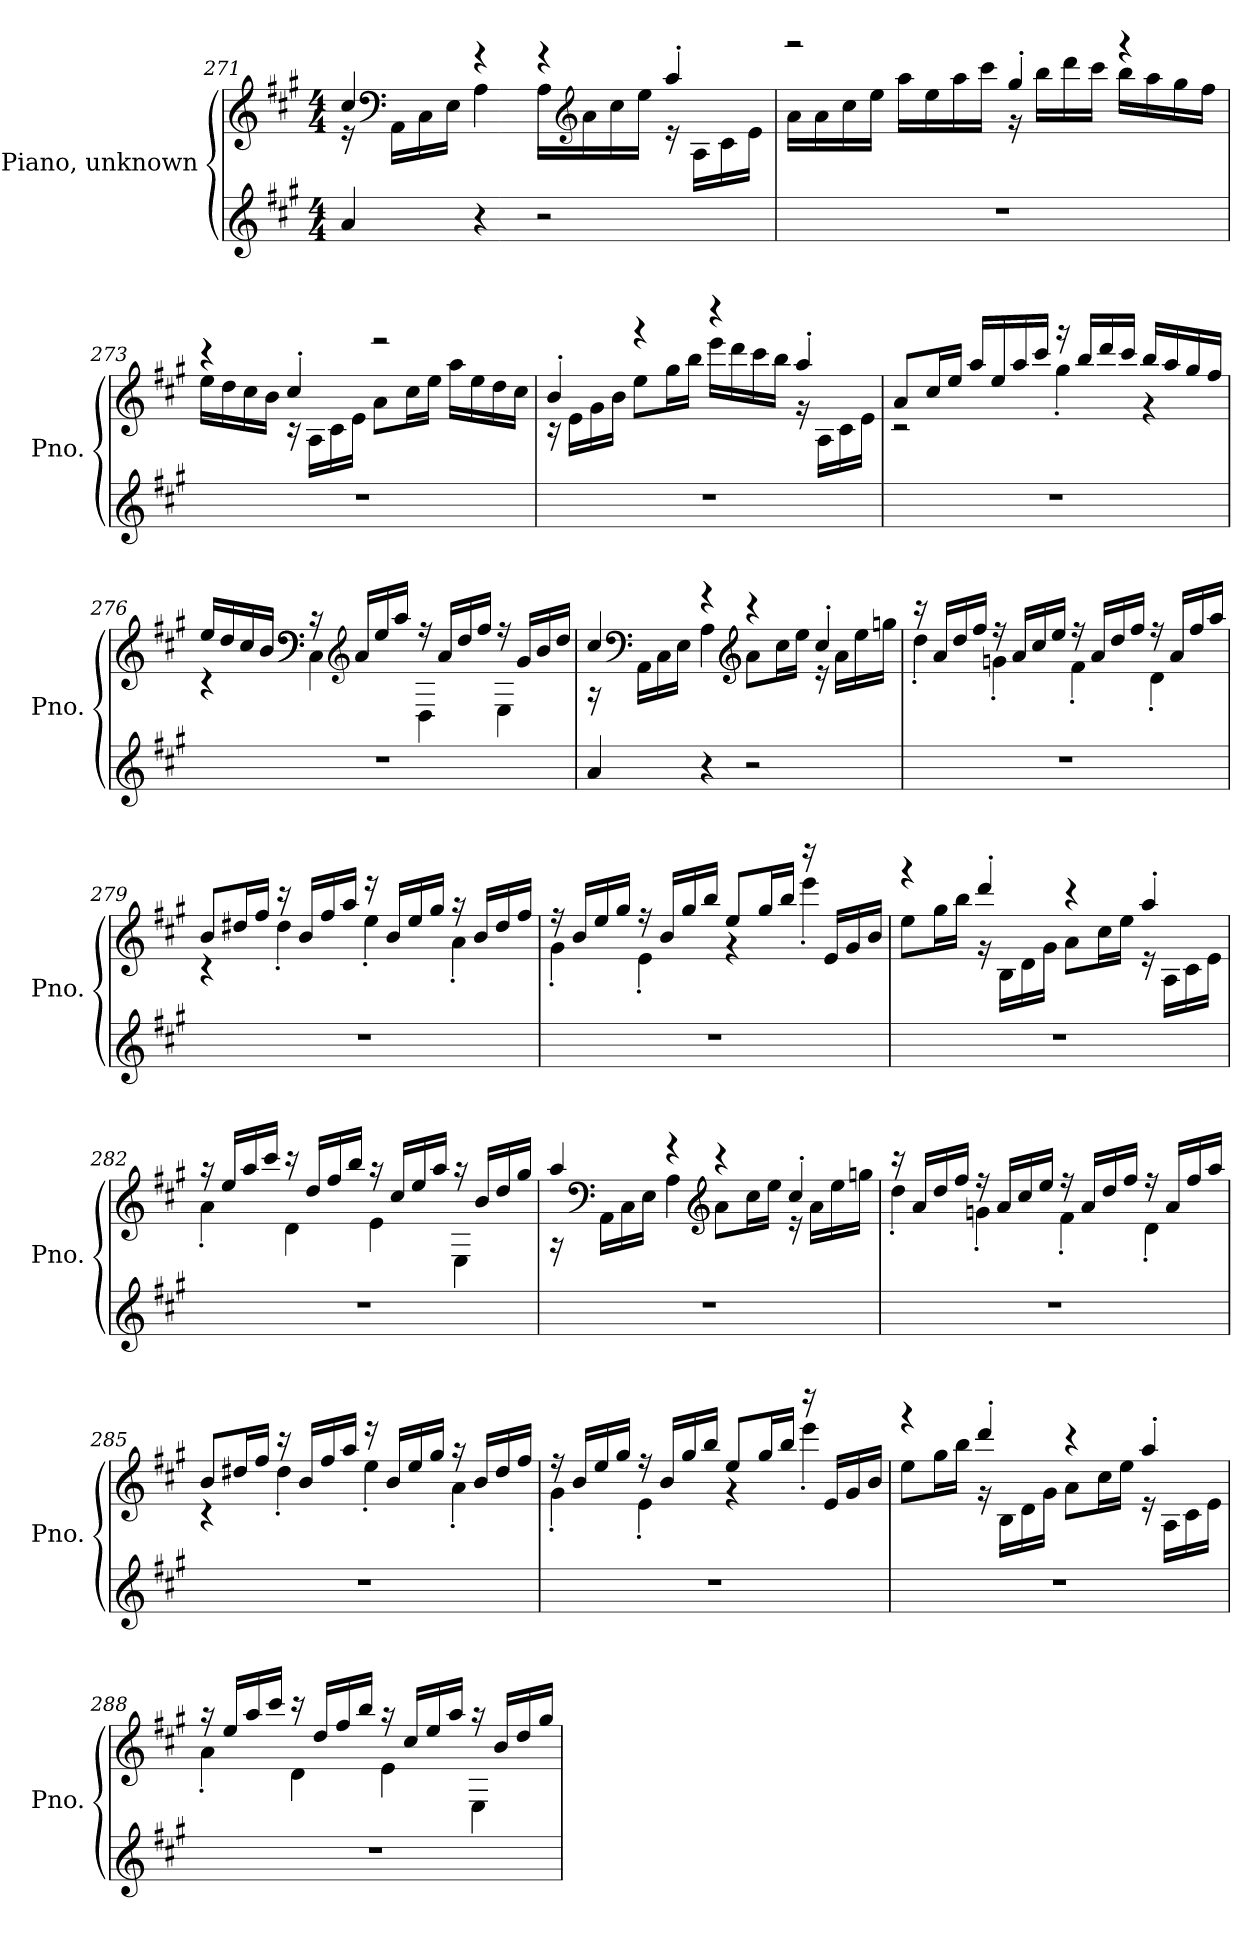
**kern	**kern
*part1	*part1
*staff2	*staff1
*I"Piano, unknown	*
*I'Pno.	*
*clefG2	*clefG2
*k[f#c#g#]	*k[f#c#g#]
*M4/4	*M4/4
=271	=271
*	*^
4a/	4cc#/	16r
*	*clefF4	*
.	.	16AA\LL
.	.	16C#\
.	.	16E\JJ
4r	4r	4A\
2r	4r	16A\LL
*	*clefG2	*
.	.	16a\
.	.	16cc#\
.	.	16ee\JJ
.	4aa'/	16r
.	.	16A\LL
.	.	16c#\
.	.	16e\JJ
!!LO:LB:g=z	!!
=272	=272	=272
1r	2r	16a\LL
.	.	16a\
.	.	16cc#\
.	.	16ee\JJ
.	.	16aa\LL
.	.	16ee\
.	.	16aa\
.	.	16ccc#\JJ
.	4gg#'/	16r
.	.	16bb\LL
.	.	16ddd\
.	.	16ccc#\JJ
.	4r	16bb\LL
.	.	16aa\
.	.	16gg#\
.	.	16ff#\JJ
=273	=273	=273
1r	4r	16ee\LL
.	.	16dd\
.	.	16cc#\
.	.	16b\JJ
.	4cc#'/	16r
.	.	16A\LL
.	.	16c#\
.	.	16e\JJ
.	2r	8a\L
.	.	16cc#\L
.	.	16ee\JJ
.	.	16aa\LL
.	.	16ee\
.	.	16dd\
.	.	16cc#\JJ
!!LO:PB:g=z	!!
=274	=274	=274
1r	4b'/	16r
.	.	16e\LL
.	.	16g#\
.	.	16b\JJ
.	4r	8ee\L
.	.	16gg#\L
.	.	16bb\JJ
.	4r	16eee\LL
.	.	16ddd\
.	.	16ccc#\
.	.	16bb\JJ
.	4aa'/	16r
.	.	16A\LL
.	.	16c#\
.	.	16e\JJ
=275	=275	=275
1r	8a/L	2r
.	16cc#/L	.
.	16ee/JJ	.
.	16aa/LL	.
.	16ee/	.
.	16aa/	.
.	16ccc#/JJ	.
.	16r	4gg#'\
.	16bb/LL	.
.	16ddd/	.
.	16ccc#/JJ	.
.	16bb/LL	4r
.	16aa/	.
.	16gg#/	.
.	16ff#/JJ	.
!!LO:LB:g=z	!!
=276	=276	=276
1r	16ee/LL	4r
.	16dd/	.
.	16cc#/	.
.	16b/JJ	.
*	*clefF4	*
.	16r	4C#\
*	*clefG2	*
.	16a/LL	.
.	16ee/	.
.	16aa/JJ	.
.	16r	4D\
.	16a/LL	.
.	16dd/	.
.	16ff#/JJ	.
.	16r	4E\
.	16g#/LL	.
.	16b/	.
.	16dd/JJ	.
=277	=277	=277
4a/	4cc#/	16r
*	*clefF4	*
.	.	16AA\LL
.	.	16C#\
.	.	16E\JJ
4r	4r	4A\
*	*clefG2	*
2r	4r	8a\L
.	.	16cc#\L
.	.	16ee\JJ
.	4cc#'/	16r
.	.	16a\LL
.	.	16ee\
.	.	16ggn\JJ
!!LO:LB:g=z	!!
=278	=278	=278
1r	16r	4dd'\
.	16a/LL	.
.	16dd/	.
.	16ff#/JJ	.
.	16r	4gn'\
.	16a/LL	.
.	16cc#/	.
.	16ee/JJ	.
.	16r	4f#'\
.	16a/LL	.
.	16dd/	.
.	16ff#/JJ	.
.	16r	4d'\
.	16a/LL	.
.	16ff#/	.
.	16aa/JJ	.
=279	=279	=279
1r	8b/L	4r
.	16dd#X/L	.
.	16ff#/JJ	.
.	16r	4dd#'\
.	16b/LL	.
.	16ff#/	.
.	16aa/JJ	.
.	16r	4ee'\
.	16b/LL	.
.	16ee/	.
.	16gg#/JJ	.
.	16r	4a'\
.	16b/LL	.
.	16dd#/	.
.	16ff#/JJ	.
!!LO:LB:g=z	!!
=280	=280	=280
1r	16r	4g#'\
.	16b/LL	.
.	16ee/	.
.	16gg#/JJ	.
.	16r	4e'\
.	16b/LL	.
.	16gg#/	.
.	16bb/JJ	.
.	8ee/L	4r
.	16gg#/L	.
.	16bb/JJ	.
.	16r	4eee'\
.	16e/LL	.
.	16g#/	.
.	16b/JJ	.
=281	=281	=281
1r	4r	8ee\L
.	.	16gg#\L
.	.	16bb\JJ
.	4ddd'/	16r
.	.	16B\LL
.	.	16d\
.	.	16g#\JJ
.	4r	8a\L
.	.	16cc#\L
.	.	16ee\JJ
.	4aa'/	16r
.	.	16A\LL
.	.	16c#\
.	.	16e\JJ
!!LO:LB:g=z	!!
=282	=282	=282
1r	16r	4a'\
.	16ee/LL	.
.	16aa/	.
.	16ccc#/JJ	.
.	16r	4d\
.	16dd/LL	.
.	16ff#/	.
.	16bb/JJ	.
.	16r	4e\
.	16cc#/LL	.
.	16ee/	.
.	16aa/JJ	.
.	16r	4E\
.	16b/LL	.
.	16dd/	.
.	16gg#/JJ	.
=283	=283	=283
1r	4aa/	16r
*	*clefF4	*
.	.	16AA\LL
.	.	16C#\
.	.	16E\JJ
.	4r	4A\
*	*clefG2	*
.	4r	8a\L
.	.	16cc#\L
.	.	16ee\JJ
.	4cc#'/	16r
.	.	16a\LL
.	.	16ee\
.	.	16ggn\JJ
!!LO:LB:g=z	!!
=284	=284	=284
1r	16r	4dd'\
.	16a/LL	.
.	16dd/	.
.	16ff#/JJ	.
.	16r	4gn'\
.	16a/LL	.
.	16cc#/	.
.	16ee/JJ	.
.	16r	4f#'\
.	16a/LL	.
.	16dd/	.
.	16ff#/JJ	.
.	16r	4d'\
.	16a/LL	.
.	16ff#/	.
.	16aa/JJ	.
=285	=285	=285
1r	8b/L	4r
.	16dd#X/L	.
.	16ff#/JJ	.
.	16r	4dd#'\
.	16b/LL	.
.	16ff#/	.
.	16aa/JJ	.
.	16r	4ee'\
.	16b/LL	.
.	16ee/	.
.	16gg#/JJ	.
.	16r	4a'\
.	16b/LL	.
.	16dd#/	.
.	16ff#/JJ	.
!!LO:PB:g=z	!!
=286	=286	=286
1r	16r	4g#'\
.	16b/LL	.
.	16ee/	.
.	16gg#/JJ	.
.	16r	4e'\
.	16b/LL	.
.	16gg#/	.
.	16bb/JJ	.
.	8ee/L	4r
.	16gg#/L	.
.	16bb/JJ	.
.	16r	4eee'\
.	16e/LL	.
.	16g#/	.
.	16b/JJ	.
=287	=287	=287
1r	4r	8ee\L
.	.	16gg#\L
.	.	16bb\JJ
.	4ddd'/	16r
.	.	16B\LL
.	.	16d\
.	.	16g#\JJ
.	4r	8a\L
.	.	16cc#\L
.	.	16ee\JJ
.	4aa'/	16r
.	.	16A\LL
.	.	16c#\
.	.	16e\JJ
!!LO:LB:g=z	!!
=288	=288	=288
1r	16r	4a'\
.	16ee/LL	.
.	16aa/	.
.	16ccc#/JJ	.
.	16r	4d\
.	16dd/LL	.
.	16ff#/	.
.	16bb/JJ	.
.	16r	4e\
.	16cc#/LL	.
.	16ee/	.
.	16aa/JJ	.
.	16r	4E\
.	16b/LL	.
.	16dd/	.
.	16gg#/JJ	.
*	*v	*v
=	=
*-	*-
